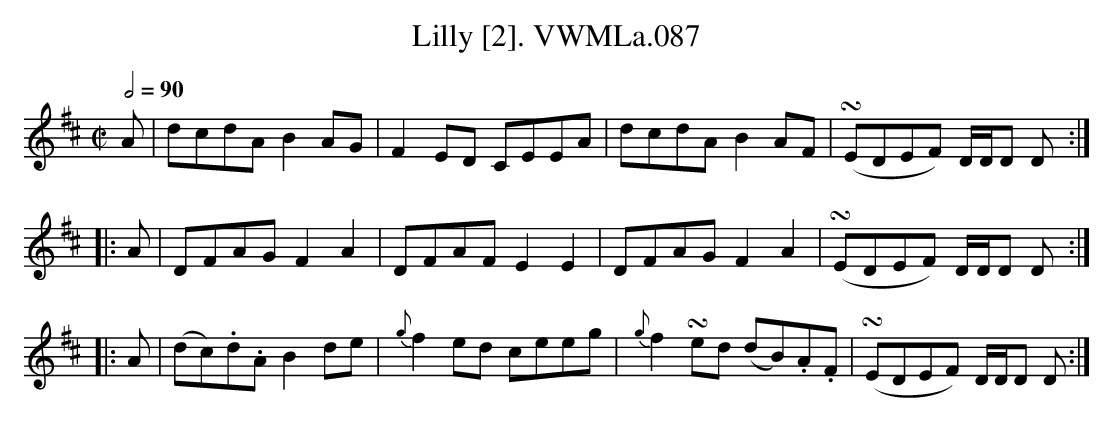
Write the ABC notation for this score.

X:1
T:Lilly [2]. VWMLa.087
M:C|
L:1/8
Q:1/2=90
K:D
A|dcdA B2AG|F2ED CEEA|dcdA B2AF|!turn!(EDEF) D/D/D D:|
|:A|DFAG F2A2|DFAF E2E2|DFAG F2A2|!turn!(EDEF) D/D/D D:|
|:A|(dc).d.A B2de|{g}f2ed ceeg|\
{g}f2!turn!ed (dB).A.F|!turn!(EDEF) D/D/D D:|
